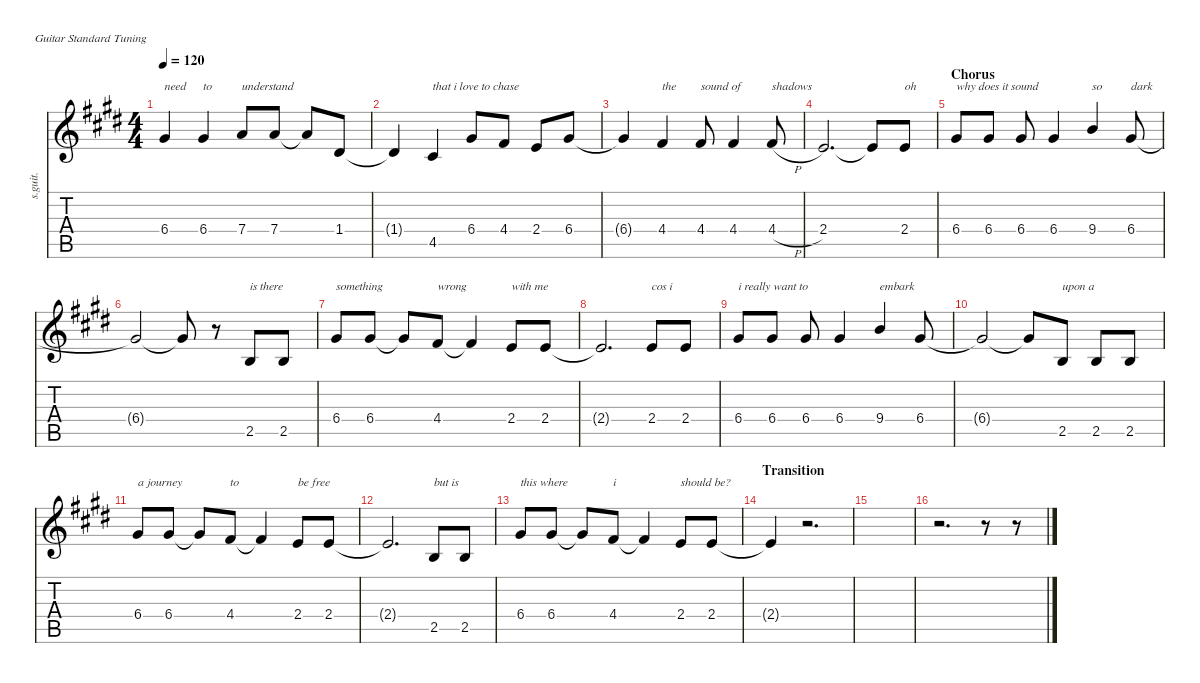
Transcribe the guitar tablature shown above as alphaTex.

\defaultSystemsLayout 4
\hideDynamics
\bracketExtendMode nobrackets
\track ("Steel Guitar" "s.guit.") {instrument acousticguitarsteel}
\staff {score tabs}
\tuning (E4 B3 G3 D3 A2 E2)
\ts (4 4)
\tempo 120
\clef g2
\ks e
6.4{acc #}.4{txt "need" dy mf beam Up} 6.4{acc #}.4{txt "to" beam Up} 7.4{acc forcenatural}.8{txt "understand" beam Up} 7.4{acc forcenatural}.8{beam Up} 7.4{t acc forcenatural}.8{beam Up} 1.4{acc #}.8{beam Up} |
1.4{t acc #}.4{beam Up} 4.5{acc #}.4{txt "that i love to chase" beam Up} 6.4{acc #}.8{beam Up} 4.4{acc #}.8{beam Up} 2.4{acc forcenatural}.8{beam Up} 6.4{acc #}.8{beam Up} |
6.4{t acc #}.4{beam Up} 4.4{acc #}.4{txt "the" beam Up} 4.4{acc #}.8{txt "sound of" beam Up} 4.4{acc #}.4{beam Up} 4.4{h acc #}.8{txt "shadows" beam Up} |
2.4{acc forcenatural}.2{d beam Up} 2.4{t acc forcenatural}.8{beam Up} 2.4{acc forcenatural}.8{txt "oh" beam Up} |
\section ("" "Chorus")
6.4{acc #}.8{txt "why does it sound" beam Up} 6.4{acc #}.8{beam Up} 6.4{acc #}.8{beam Up} 6.4{acc #}.4{beam Up} 9.4{acc forcenatural}.4{txt "so" beam Up} 6.4{acc #}.8{txt "dark" beam Up} |
6.4{t acc #}.2{beam Up} 6.4{t acc #}.8{beam Up} r.8{beam Down} 2.5{acc forcenatural}.8{txt "is there" beam Up} 2.5{acc forcenatural}.8{beam Up} |
6.4{acc #}.8{txt "something" beam Up} 6.4{acc #}.8{beam Up} 6.4{t acc #}.8{beam Up} 4.4{acc #}.8{txt "wrong" beam Up} 4.4{t acc #}.4{beam Up} 2.4{acc forcenatural}.8{txt "with me" beam Up} 2.4{acc forcenatural}.8{beam Up} |
2.4{t acc forcenatural}.2{d beam Up} 2.4{acc forcenatural}.8{txt "cos i" beam Up} 2.4{acc forcenatural}.8{beam Up} |
6.4{acc #}.8{txt "i really want to" beam Up} 6.4{acc #}.8{beam Up} 6.4{acc #}.8{beam Up} 6.4{acc #}.4{beam Up} 9.4{acc forcenatural}.4{txt "embark" beam Up} 6.4{acc #}.8{beam Up} |
6.4{t acc #}.2{beam Up} 6.4{t acc #}.8{beam Up} 2.5{acc forcenatural}.8{txt "upon a" beam Up} 2.5{acc forcenatural}.8{beam Up} 2.5{acc forcenatural}.8{beam Up} |
6.4{acc #}.8{txt "a journey" beam Up} 6.4{acc #}.8{beam Up} 6.4{t acc #}.8{beam Up} 4.4{acc #}.8{txt "to" beam Up} 4.4{t acc #}.4{beam Up} 2.4{acc forcenatural}.8{txt "be free" beam Up} 2.4{acc forcenatural}.8{beam Up} |
2.4{t acc forcenatural}.2{d beam Up} 2.5{acc forcenatural}.8{txt "but is" beam Up} 2.5{acc forcenatural}.8{beam Up} |
6.4{acc #}.8{txt "this where" beam Up} 6.4{acc #}.8{beam Up} 6.4{t acc #}.8{beam Up} 4.4{acc #}.8{txt "i" beam Up} 4.4{t acc #}.4{beam Up} 2.4{acc forcenatural}.8{txt "should be?" beam Up} 2.4{acc forcenatural}.8{beam Up} |
\section ("" "Transition")
2.4{t acc forcenatural}.4{beam Up} r.2{d beam Down} |
|
r.2{d beam Down} r.8{beam Down} r.8{beam Down}
